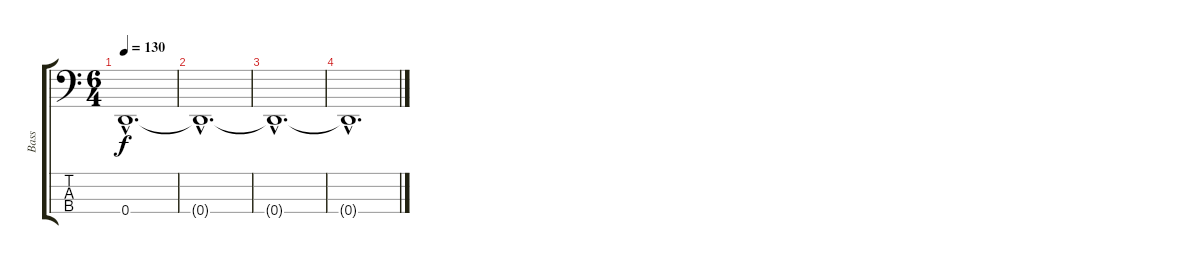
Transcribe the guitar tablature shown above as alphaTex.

\track ("Bass" "Bass") {instrument electricbasspick}
\staff {score tabs}
\tuning (G2 D2 A1 D1) {hide}
\ts (6 4)
\tempo 130
\clef f4
\ks c
0.4{hac t}.1{d dy f} |
0.4{hac t}.1{d} |
0.4{hac t}.1{d} |
0.4{hac t}.1{d}
